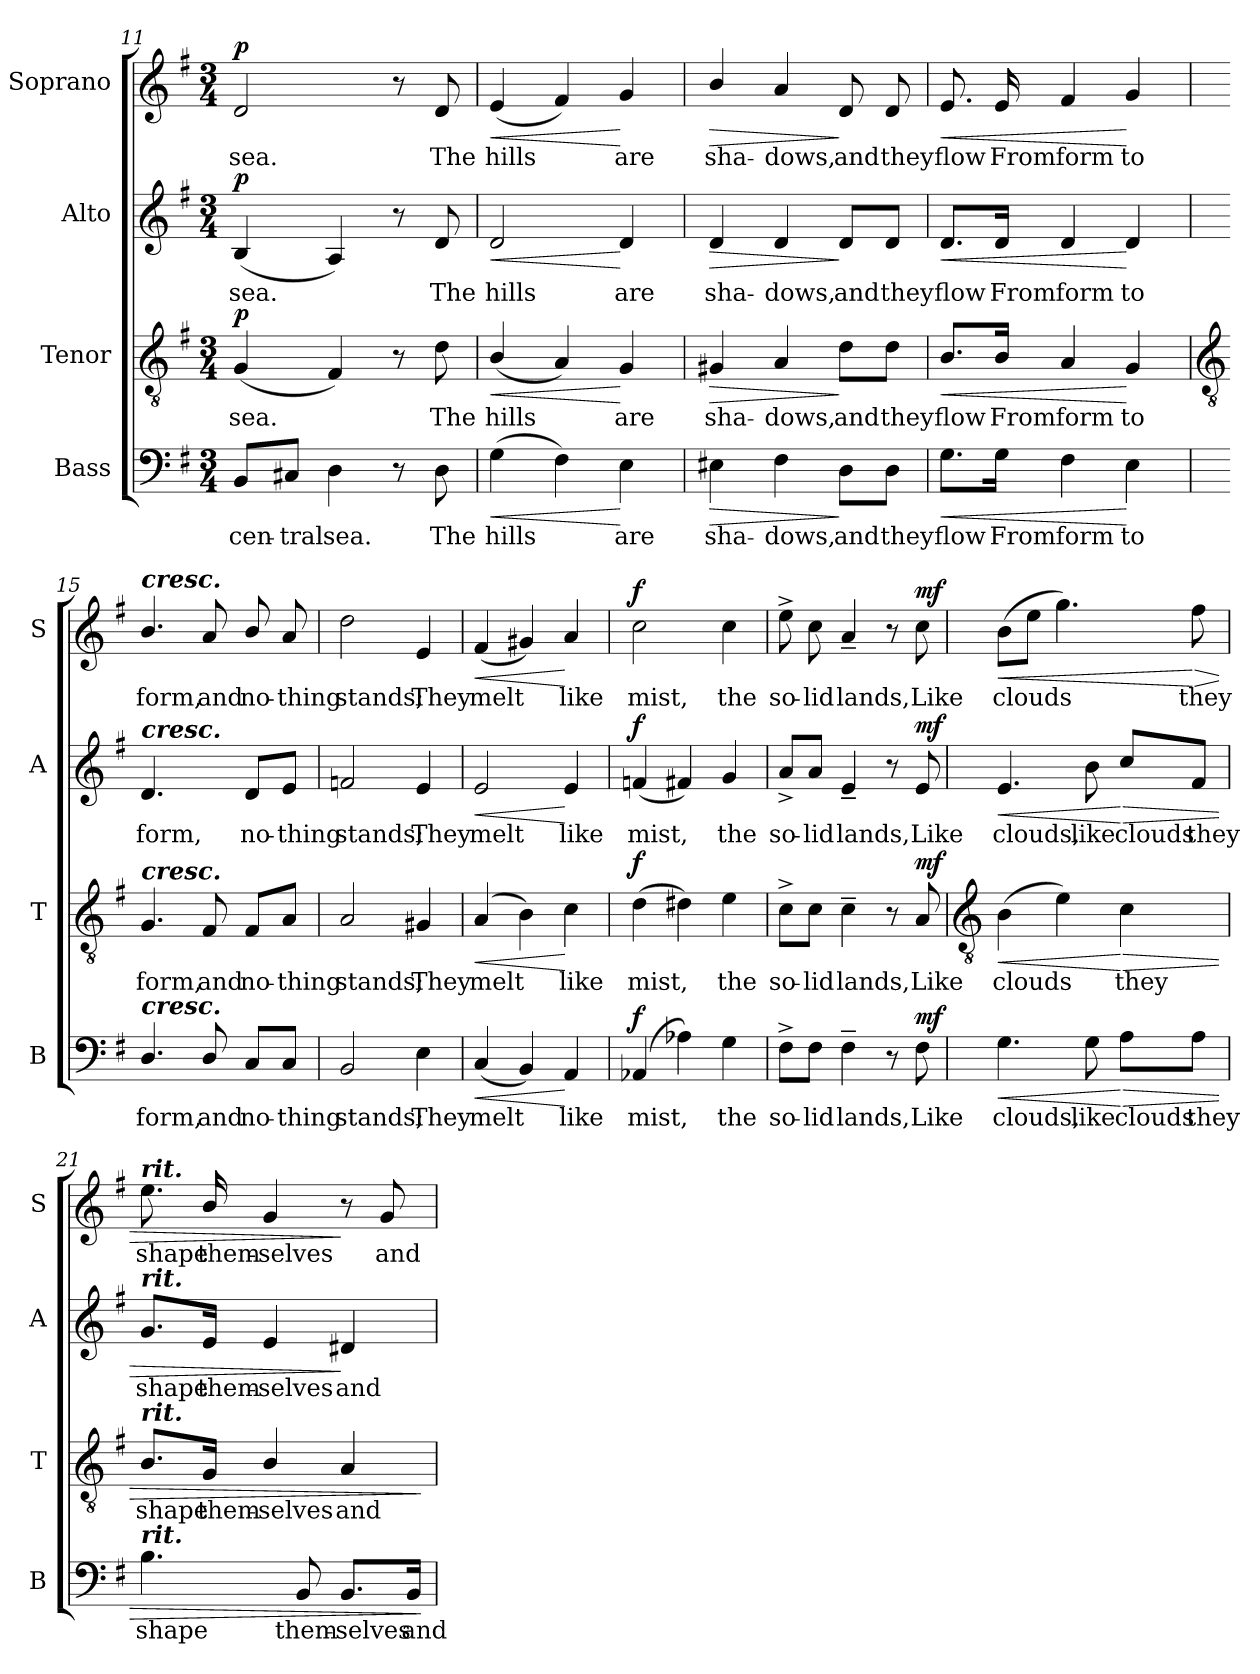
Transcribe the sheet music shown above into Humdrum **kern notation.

**kern	**text	**dynam	**kern	**text	**dynam	**kern	**text	**dynam	**kern	**text	**dynam
*part4	*part4	*part4	*part3	*part3	*part3	*part2	*part2	*part2	*part1	*part1	*part1
*staff4	*staff4	*staff4	*staff3	*staff3	*staff3	*staff2	*staff2	*staff2	*staff1	*staff1	*staff1
*I"Bass	*	*	*I"Tenor	*	*	*I"Alto	*	*	*I"Soprano	*	*
*I'B	*	*	*I'T	*	*	*I'A	*	*	*I'S	*	*
*clefF4	*	*	*clefGv2	*	*	*clefG2	*	*	*clefG2	*	*
*k[f#]	*	*	*k[f#]	*	*	*k[f#]	*	*	*k[f#]	*	*
*G:	*	*	*G:	*	*	*G:	*	*	*G:	*	*
*M3/4	*	*	*M3/4	*	*	*M3/4	*	*	*M3/4	*	*
=11	=11	=11	=11	=11	=11	=11	=11	=11	=11	=11	=11
!	!LO:LY:b	!	!	!LO:LY:b	!LO:DY:b	!	!LO:LY:b	!LO:DY:b	!	!LO:LY:b	!LO:DY:b
8BB/L	cen-	.	(<4G	sea.	p	(<4B	sea.	p	2d	sea.	p
!	!LO:LY:b	!	!	!	!	!	!	!	!	!	!
8C#X/J	-tral	.	.	.	.	.	.	.	.	.	.
!	!LO:LY:b	!	!	!	!	!	!	!	!	!	!
4D	sea.	.	4F#)	.	.	4A)	.	.	.	.	.
8r	.	.	8r	.	.	8r	.	.	8r	.	.
!	!LO:LY:b	!	!	!LO:LY:b	!	!	!LO:LY:b	!	!	!LO:LY:b	!
8D	The	.	8d	The	.	8d	The	.	8d	The	.
=12	=12	=12	=12	=12	=12	=12	=12	=12	=12	=12	=12
!	!LO:LY:b	!LO:HP:b	!	!LO:LY:b	!LO:HP:b	!	!LO:LY:b	!LO:HP:b	!	!LO:LY:b	!LO:HP:b
(>4G	hills	<	(<4B/	hills	<	2d	hills	<	(<4e	hills	<
4F#)	.	.	4A)	.	.	.	.	.	4f#)	.	.
!	!LO:LY:b	!	!	!LO:LY:b	!	!	!LO:LY:b	!	!	!LO:LY:b	!
4E	are	[	4G	are	[	4d	are	[	4g	are	[
=13	=13	=13	=13	=13	=13	=13	=13	=13	=13	=13	=13
!	!LO:LY:b	!LO:HP:b	!	!LO:LY:b	!LO:HP:b	!	!LO:LY:b	!LO:HP:b	!	!LO:LY:b	!LO:HP:b
4E#X	sha-	>	4G#X	sha-	>	4d	sha-	>	4b/	sha-	>
!	!LO:LY:b	!	!	!LO:LY:b	!	!	!LO:LY:b	!	!	!LO:LY:b	!
4F#	-dows,	.	4A	-dows,	.	4d	-dows,	.	4a	-dows,	.
!	!LO:LY:b	!	!	!LO:LY:b	!	!	!LO:LY:b	!	!	!LO:LY:b	!
8D\L	and	]	8d\L	and	]	8d/L	and	]	8d	and	]
!	!LO:LY:b	!	!	!LO:LY:b	!	!	!LO:LY:b	!	!	!LO:LY:b	!
8D\J	they	.	8d\J	they	.	8d/J	they	.	8d	they	.
=14	=14	=14	=14	=14	=14	=14	=14	=14	=14	=14	=14
!	!LO:LY:b	!LO:HP:b	!	!LO:LY:b	!LO:HP:b	!	!LO:LY:b	!LO:HP:b	!	!LO:LY:b	!LO:HP:b
8.G\L	flow	<	8.B/L	flow	<	8.d/L	flow	<	8.e	flow	<
!	!LO:LY:b	!	!	!LO:LY:b	!	!	!LO:LY:b	!	!	!LO:LY:b	!
16G\Jk	From	.	16B/Jk	From	.	16d/Jk	From	.	16e	From	.
!	!LO:LY:b	!	!	!LO:LY:b	!	!	!LO:LY:b	!	!	!LO:LY:b	!
4F#	form	.	4A	form	.	4d	form	.	4f#	form	.
!	!LO:LY:b	!	!	!LO:LY:b	!	!	!LO:LY:b	!	!	!LO:LY:b	!
4E	to	[	4G	to	[	4d	to	[	4g	to	[
!!LO:LB:g=z
=15	=15	=15	=15	=15	=15	=15	=15	=15	=15	=15	=15
*	*	*	*clefGv2	*	*	*	*	*	*	*	*
!	!	!	!	!	!	!	!	!	!LO:TX:a:Bi:t=cresc.	!	!
!	!	!	!	!	!	!LO:TX:a:Bi:t=cresc.	!	!	!	!	!
!	!	!	!LO:TX:a:Bi:t=cresc.	!	!	!	!	!	!	!	!
!LO:TX:a:Bi:t=cresc.	!	!	!	!	!	!	!	!	!	!	!
!	!LO:LY:b	!	!	!LO:LY:b	!	!	!LO:LY:b	!	!	!LO:LY:b	!
4.D/	form,	.	4.G	form,	.	4.d	form,	.	4.b/	form,	.
!	!LO:LY:b	!	!	!LO:LY:b	!	!	!	!	!	!LO:LY:b	!
8D/	and	.	8F#	and	.	8ryy	.	.	8a	and	.
!	!LO:LY:b	!	!	!LO:LY:b	!	!	!LO:LY:b	!	!	!LO:LY:b	!
8C/L	no-	.	8F#/L	no-	.	8d/L	no-	.	8b/	no-	.
!	!LO:LY:b	!	!	!LO:LY:b	!	!	!LO:LY:b	!	!	!LO:LY:b	!
8C/J	-thing	.	8A/J	-thing	.	8e/J	-thing	.	8a	-thing	.
=16	=16	=16	=16	=16	=16	=16	=16	=16	=16	=16	=16
!	!LO:LY:b	!	!	!LO:LY:b	!	!	!LO:LY:b	!	!	!LO:LY:b	!
2BB	stands;	.	2A	stands;	.	2fn	stands;	.	2dd	stands;	.
!	!LO:LY:b	!	!	!LO:LY:b	!	!	!LO:LY:b	!	!	!LO:LY:b	!
4E	They	.	4G#X	They	.	4e	They	.	4e	They	.
=17	=17	=17	=17	=17	=17	=17	=17	=17	=17	=17	=17
!	!LO:LY:b	!LO:HP:b	!	!LO:LY:b	!LO:HP:b	!	!LO:LY:b	!LO:HP:b	!	!LO:LY:b	!LO:HP:b
(<4C	melt	<	(<4A	melt	<	2e	melt	<	(<4f#	melt	<
4BB)	.	.	4B)	.	.	.	.	.	4g#X)	.	.
!	!LO:LY:b	!	!	!LO:LY:b	!	!	!LO:LY:b	!	!	!LO:LY:b	!
4AA	like	[	4c	like	[	4e	like	[	4a	like	[
=18	=18	=18	=18	=18	=18	=18	=18	=18	=18	=18	=18
!	!LO:LY:b	!LO:DY:b	!	!LO:LY:b	!LO:DY:b	!	!LO:LY:b	!LO:DY:b	!	!LO:LY:b	!LO:DY:b
(4AA-X	mist,	f	(>4d	mist,	f	(<4fn	mist,	f	2cc	mist,	f
4A-X)	.	.	4d#X)	.	.	4f#X)	.	.	.	.	.
!	!LO:LY:b	!	!	!LO:LY:b	!	!	!LO:LY:b	!	!	!LO:LY:b	!
4G	the	.	4e	the	.	4g	the	.	4cc	the	.
=19	=19	=19	=19	=19	=19	=19	=19	=19	=19	=19	=19
!	!LO:LY:b	!	!	!LO:LY:b	!	!	!LO:LY:b	!	!	!LO:LY:b	!
8F#^\L	so-	.	8c^\L	so-	.	8a^/L	so-	.	8ee^	so-	.
!	!LO:LY:b	!	!	!LO:LY:b	!	!	!LO:LY:b	!	!	!LO:LY:b	!
8F#\J	-lid	.	8c\J	-lid	.	8a/J	-lid	.	8cc	-lid	.
!	!LO:LY:b	!	!	!LO:LY:b	!	!	!LO:LY:b	!	!	!LO:LY:b	!
4F#~	lands,	.	4c~	lands,	.	4e~	lands,	.	4a~	lands,	.
8r	.	.	8r	.	.	8r	.	.	8r	.	.
!	!LO:LY:b	!LO:DY:b	!	!LO:LY:b	!LO:DY:b	!	!LO:LY:b	!LO:DY:b	!	!LO:LY:b	!LO:DY:b
8F#	Like	mf	8A	Like	mf	8e	Like	mf	8cc	Like	mf
!!LO:LB:g=z
=20	=20	=20	=20	=20	=20	=20	=20	=20	=20	=20	=20
*	*	*	*clefGv2	*	*	*	*	*	*	*	*
!	!LO:LY:b	!LO:HP:b	!	!LO:LY:b	!LO:HP:b	!	!LO:LY:b	!LO:HP:b	!	!LO:LY:b	!LO:HP:b
4.G	clouds,	<	(>4B	clouds	<	4.e	clouds,	<	(>8bL	clouds	<
.	.	.	.	.	.	.	.	.	8eeJ	.	.
.	.	.	4e)	.	.	.	.	.	4.gg)	.	.
!	!LO:LY:b	!	!	!	!	!	!LO:LY:b	!	!	!	!
8G	like	.	.	.	.	8b	like	.	.	.	.
!	!LO:LY:b	!LO:HP:n=1:b	!	!LO:LY:b	!LO:HP:n=1:b	!	!LO:LY:b	!LO:HP:n=1:b	!	!	!
8A\L	clouds	[ >	4c	they	[ >	8cc/L	clouds	[ >	.	.	.
!	!LO:LY:b	!	!	!	!	!	!LO:LY:b	!	!	!LO:LY:b	!LO:HP:n=1:b
8A\J	they	.	.	.	.	8f#/J	they	.	8ff#	they	[ >
=21	=21	=21	=21	=21	=21	=21	=21	=21	=21	=21	=21
!	!	!	!	!	!	!	!	!	!LO:TX:a:Bi:t=rit.	!	!
!	!	!	!	!	!	!LO:TX:a:Bi:t=rit.	!	!	!	!	!
!	!	!	!LO:TX:a:Bi:t=rit.	!	!	!	!	!	!	!	!
!LO:TX:a:Bi:t=rit.	!	!	!	!	!	!	!	!	!	!	!
!	!LO:LY:b	!	!	!LO:LY:b	!	!	!LO:LY:b	!	!	!LO:LY:b	!
4.B	shape	.	8.B/L	shape	.	8.g/L	shape	.	8.ee	shape	.
!	!	!	!	!LO:LY:b	!	!	!LO:LY:b	!	!	!LO:LY:b	!
.	.	.	16G/Jk	them-	.	16e/Jk	them-	.	16b/	them-	.
!	!	!	!	!LO:LY:b	!	!	!LO:LY:b	!	!	!LO:LY:b	!
.	.	.	4B/	-selves	.	4e	-selves	.	4g	-selves	.
!	!LO:LY:b	!	!	!	!	!	!	!	!	!	!
8BB	them-	.	.	.	.	.	.	.	.	.	.
!	!LO:LY:b	!	!	!LO:LY:b	!	!	!LO:LY:b	!	!	!	!
8.BB/L	-selves	.	4A	and	.	4d#X	and	]	8r	.	]
!	!	!	!	!	!	!	!	!	!	!LO:LY:b	!
.	.	.	.	.	.	.	.	.	8g	and	.
!	!LO:LY:b	!	!	!	!	!	!	!	!	!	!
16BB/Jk	and	.	.	.	.	.	.	.	.	.	.
.	.	]	.	.	]	.	.	.	.	.	.
=	=	=	=	=	=	=	=	=	=	=	=
*-	*-	*-	*-	*-	*-	*-	*-	*-	*-	*-	*-
